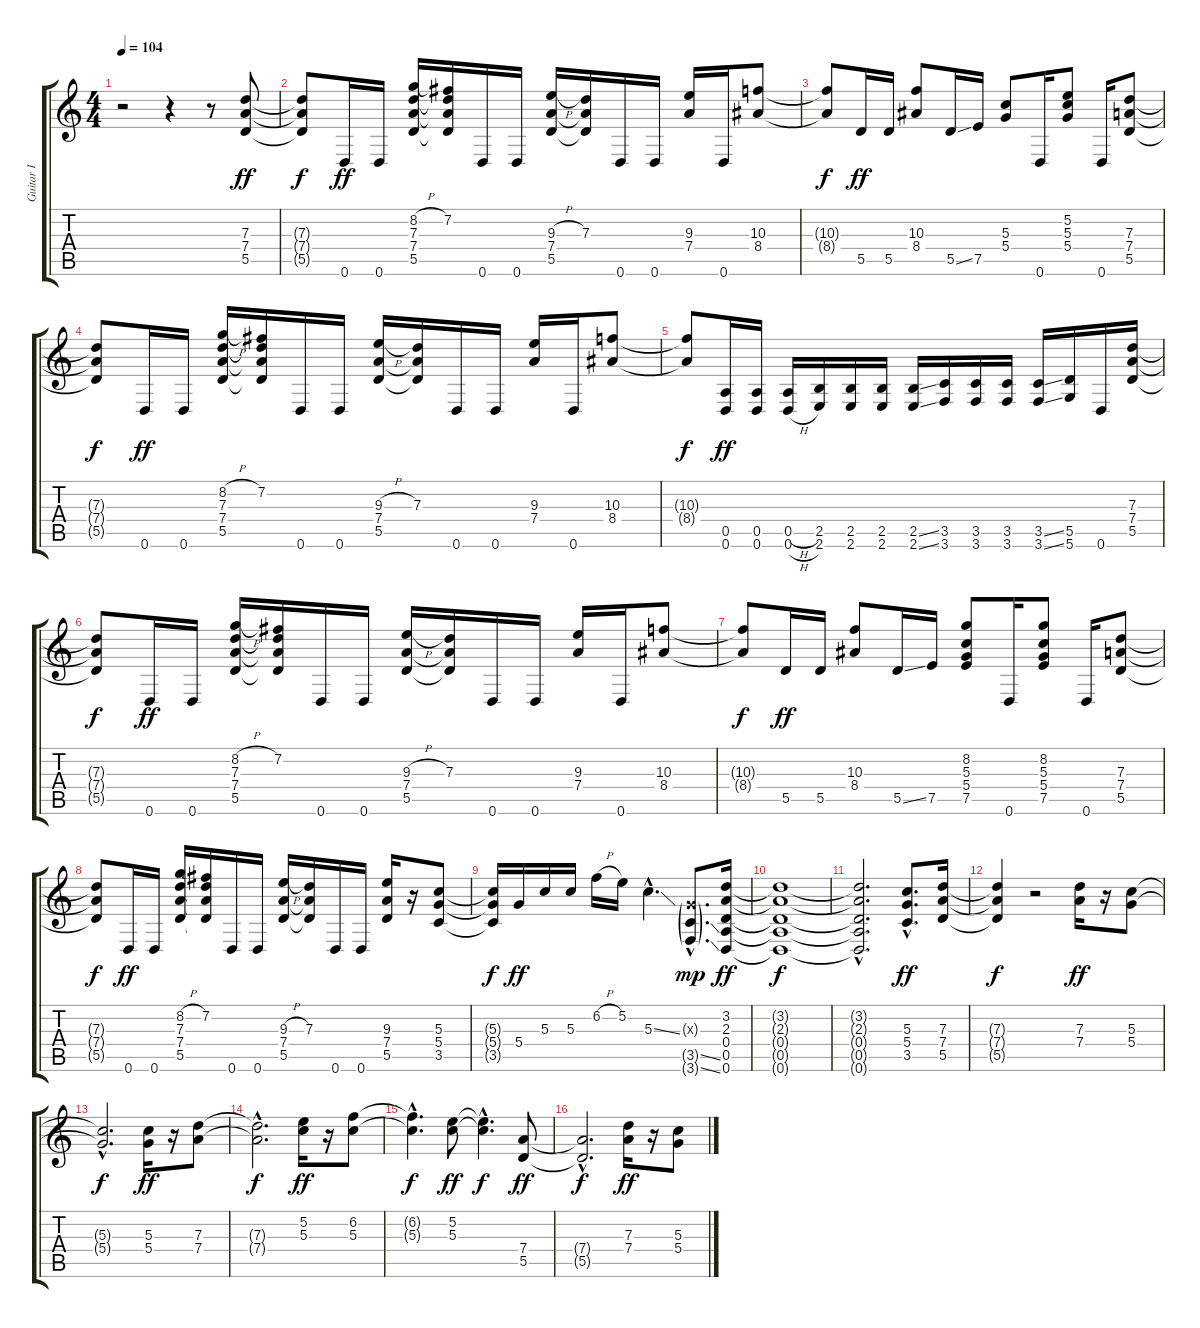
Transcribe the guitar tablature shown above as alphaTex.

\track ("Guitar I" "Guitar I") {instrument distortionguitar}
\staff {score tabs}
\tuning (E4 B3 G3 D3 A2 D2) {hide}
\ts (4 4)
\tempo 104
\clef g2
\ks c
r.2{dy ff instrument distortionguitar} r.4 r.8 (7.3 7.4 5.5).8 |
(7.3{t} 7.4{t} 5.5{t}).8{dy f} 0.6.16{dy ff} 0.6.16 (8.2{h} 7.3 7.4 5.5).16 (7.2 7.3{t} 7.4{t} 5.5{t}).16 0.6.16 0.6.16 (9.3{h} 7.4 5.5).16 (7.3 7.4{t} 5.5{t}).16 0.6.16 0.6.16 (9.3 7.4).16 0.6.16 (10.3 8.4).8 |
(10.3{t} 8.4{t}).8{dy f} 5.5.16{dy ff} 5.5.16 (10.3 8.4).8 5.5{ss}.16 7.5.16 (5.3 5.4).8 0.6.16 (5.2 5.3 5.4).8 0.6.16 (7.3 7.4 5.5).8 |
(7.3{t} 7.4{t} 5.5{t}).8{dy f} 0.6.16{dy ff} 0.6.16 (8.2{h} 7.3 7.4 5.5).16 (7.2 7.3{t} 7.4{t} 5.5{t}).16 0.6.16 0.6.16 (9.3{h} 7.4 5.5).16 (7.3 7.4{t} 5.5{t}).16 0.6.16 0.6.16 (9.3 7.4).16 0.6.16 (10.3 8.4).8 |
(10.3{t} 8.4{t}).8{dy f} (0.5 0.6).16{dy ff} (0.5 0.6).16 (0.5{h} 0.6{h}).16 (2.5 2.6).16 (2.5 2.6).16 (2.5 2.6).16 (2.5{ss} 2.6{ss}).16 (3.5 3.6).16 (3.5 3.6).16 (3.5 3.6).16 (3.5{ss} 3.6{ss}).16 (5.5 5.6).16 0.6.16 (7.3 7.4 5.5).16 |
(7.3{t} 7.4{t} 5.5{t}).8{dy f} 0.6.16{dy ff} 0.6.16 (8.2{h} 7.3 7.4 5.5).16 (7.2 7.3{t} 7.4{t} 5.5{t}).16 0.6.16 0.6.16 (9.3{h} 7.4 5.5).16 (7.3 7.4{t} 5.5{t}).16 0.6.16 0.6.16 (9.3 7.4).16 0.6.16 (10.3 8.4).8 |
(10.3{t} 8.4{t}).8{dy f} 5.5.16{dy ff} 5.5.16 (10.3 8.4).8 5.5{ss}.16 7.5.16 (8.2 5.3 5.4 7.5).8 0.6.16 (8.2 5.3 5.4 7.5).8 0.6.16 (7.3 7.4 5.5).8 |
(7.3{t} 7.4{t} 5.5{t}).8{dy f} 0.6.16{dy ff} 0.6.16 (8.2{h} 7.3 7.4 5.5).16 (7.2 7.3{t} 7.4{t} 5.5{t}).16 0.6.16 0.6.16 (9.3{h} 7.4 5.5).16 (7.3 7.4{t} 5.5{t}).16 0.6.16 0.6.16 (9.3 7.4 5.5).16 r.16 (5.3 5.4 3.5).8 |
(5.3{t} 5.4{t} 3.5{t}).16{dy f} 5.4.16{dy ff} 5.3.16 5.3.16 6.2{h}.16 5.2.16 5.3{ss hac}.4{d} (0.3{g hac x} 3.5{ss g hac} 3.6{ss g hac}).8{d dy mp} (3.2 2.3 0.4 0.5 0.6).16{dy ff} |
(3.2{t} 2.3{t} 0.4{t} 0.5{t} 0.6{t}).1{dy f} |
(3.2{hac t} 2.3{hac t} 0.4{hac t} 0.5{hac t} 0.6{hac t}).2{d} (5.3{hac} 5.4{hac} 3.5{hac}).8{d dy ff} (7.3 7.4 5.5).16 |
(7.3{t} 7.4{t} 5.5{t}).4{dy f} r.2 (7.3 7.4).16{dy ff} r.16 (5.3 5.4).8 |
(5.3{hac t} 5.4{hac t}).2{d dy f} (5.3 5.4).16{dy ff} r.16 (7.3 7.4).8 |
(7.3{hac t} 7.4{hac t}).2{d dy f} (5.2 5.3).16{dy ff} r.16 (6.2 5.3).8 |
(6.2{hac t} 5.3{hac t}).4{d dy f} (5.2 5.3).8{dy ff} (5.2{hac t} 5.3{hac t}).4{d dy f} (7.4 5.5).8{dy ff} |
(7.4{hac t} 5.5{hac t}).2{d dy f} (7.3 7.4).16{dy ff} r.16 (5.3 5.4).8
